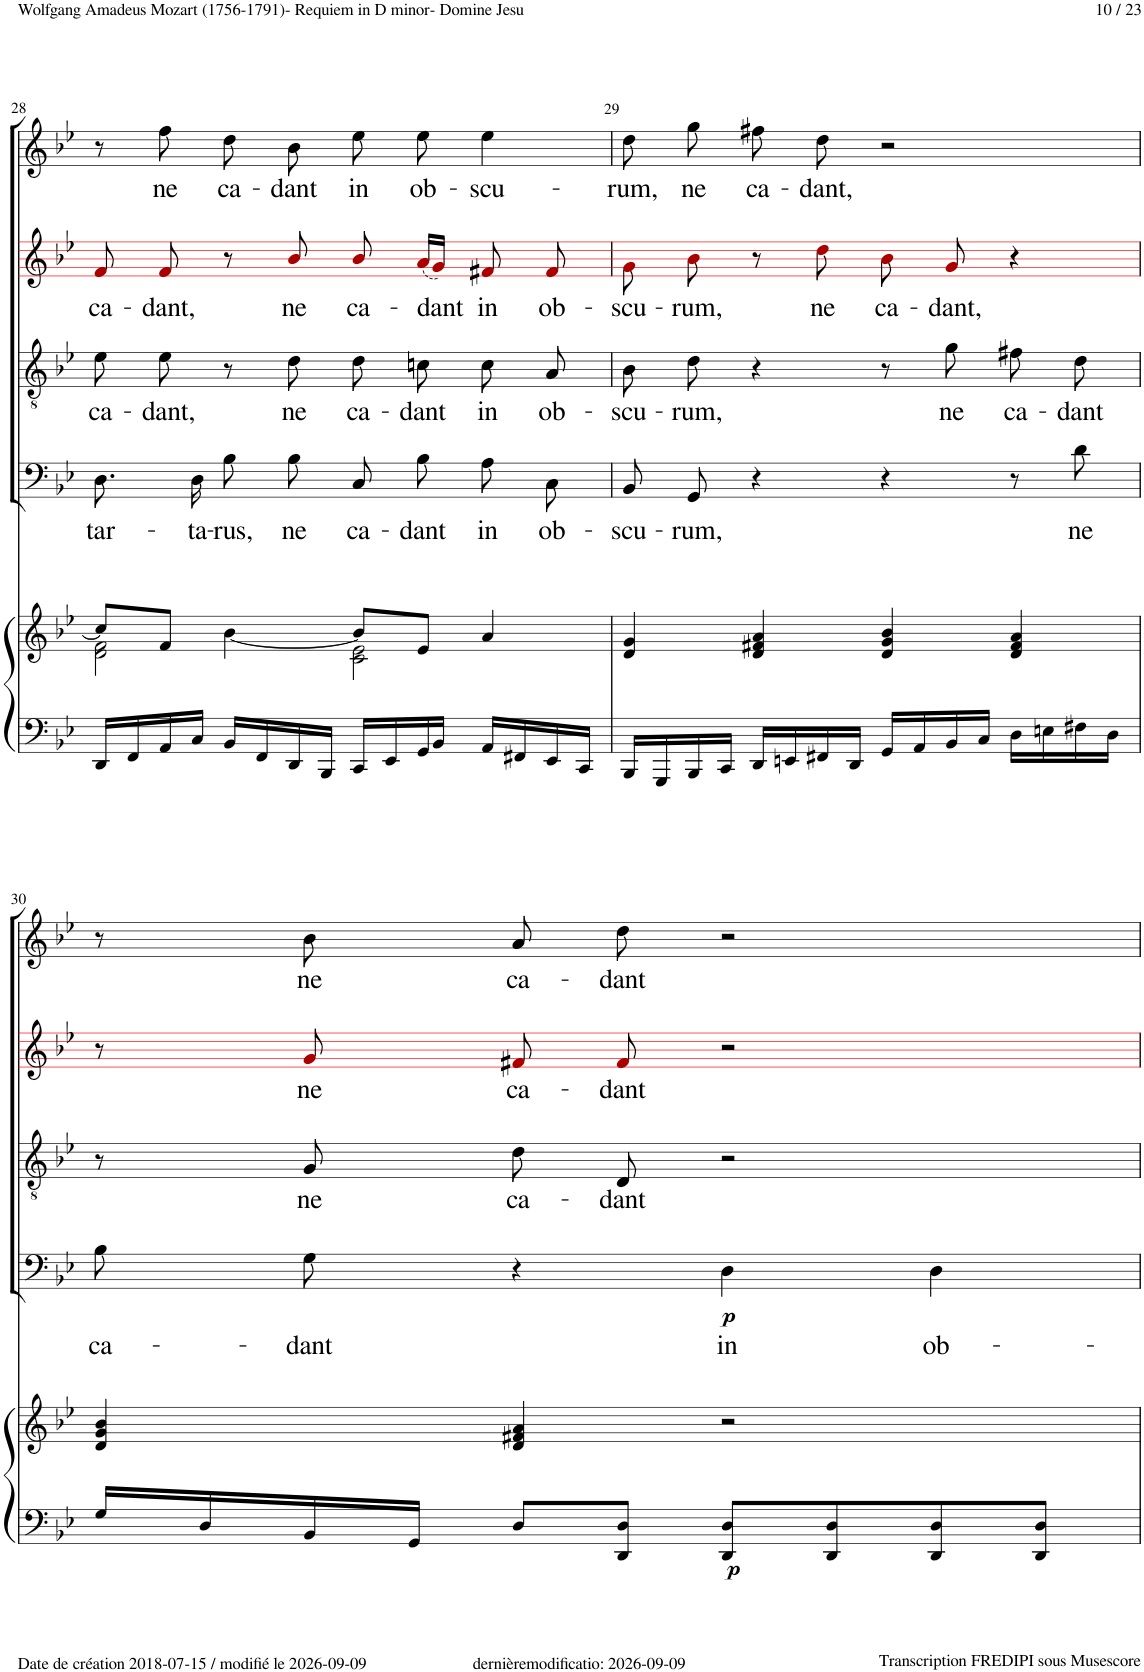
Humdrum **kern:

**kern	**kern	**dynam	**kern	**text	**dynam	**kern	**text	**kern	**text	**kern	**text
*part5	*part5	*part5	*part4	*part4	*part4	*part3	*part3	*part2	*part2	*part1	*part1
*staff6	*staff5	*staff5/6	*staff4	*staff4	*staff4	*staff3	*staff3	*staff2	*staff2	*staff1	*staff1
*I"Piano	*	*	*I"Bass	*	*	*I"Tenor	*	*I"Alto	*	*I"Soprano	*
*I'Pno	*	*	*	*	*	*	*	*	*	*	*
!!LO:PB:g=z
*clefF4	*clefG2	*	*clefF4	*	*	*clefGv2	*	*clefG2	*	*clefG2	*
*	*	*	*	*	*	*	*	*ITrd1c2	*	*	*
*k[b-e-]	*k[b-e-]	*	*k[b-e-]	*	*	*k[b-e-]	*	*k[b-e-]	*	*k[b-e-]	*
*M4/4	*M4/4	*	*M4/4	*	*	*M4/4	*	*M4/4	*	*M4/4	*
*met(c)	*met(c)	*	*met(c)	*	*	*met(c)	*	*met(c)	*	*met(c)	*
=28	=28	=28	=28	=28	=28	=28	=28	=28	=28	=28	=28
*	*^	*	*	*	*	*	*	*	*	*	*
!	!	!	!	!	!LO:LY:b	!	!	!LO:LY:b	!	!LO:LY:b	!	!
16DD/LL	8cc/L]	2d\ 2f\	.	8.D!\L	tar-	.	8e-!\L	ca-	8f!i/	ca-	8r	.
16FF/	.	.	.	.	.	.	.	.	.	.	.	.
!	!	!	!	!	!	!	!	!LO:LY:b	!	!LO:LY:b	!	!LO:LY:b
16AA/	8f/J	.	.	.	.	.	8e-!\J	-dant,	8f!i/	-dant,	8ff!\	ne
!	!	!	!	!	!LO:LY:b	!	!	!	!	!	!	!
16C/JJ	.	.	.	16D!\Jk	-ta-	.	.	.	.	.	.	.
!	!	!	!	!	!LO:LY:b	!	!	!	!	!	!	!LO:LY:b
16BB-/LL	[4b-\	.	.	8B-!\L	-rus,	.	8r	.	8r	.	8dd!\L	ca-
16FF/	.	.	.	.	.	.	.	.	.	.	.	.
!	!	!	!	!	!LO:LY:b	!	!	!LO:LY:b	!	!LO:LY:b	!	!LO:LY:b
16DD/	.	.	.	8B-!\J	ne	.	8d!\	ne	8b-!i/	ne	8b-!\J	-dant
16BBB-/JJ	.	.	.	.	.	.	.	.	.	.	.	.
!	!	!	!	!	!LO:LY:b	!	!	!LO:LY:b	!	!LO:LY:b	!	!LO:LY:b
16CC/LL	8b-/L]	2c\ 2e-\	.	8C!\L	ca-	.	8d!\L	ca-	8b-!i/	ca-	8ee-!\L	in
16EE-/	.	.	.	.	.	.	.	.	.	.	.	.
!	!	!	!	!	!LO:LY:b	!	!	!LO:LY:b	!	!LO:LY:b	!	!LO:LY:b
16GG/	8e-/J	.	.	8B-!\J	-dant	.	8cn!\J	-dant	(16a!i/LL	-dant	8ee-!\J	ob-
16BB-/JJ	.	.	.	.	.	.	.	.	16g!i/JJ)	.	.	.
!	!	!	!	!	!LO:LY:b	!	!	!LO:LY:b	!	!LO:LY:b	!	!LO:LY:b
16AA/LL	4a/	.	.	8A!\L	in	.	8c!\L	in	8f#X!i/	in	4ee-!\	-scu-
16FF#X/	.	.	.	.	.	.	.	.	.	.	.	.
!	!	!	!	!	!LO:LY:b	!	!	!LO:LY:b	!	!LO:LY:b	!	!
16EE-/	.	.	.	8C!\J	ob-	.	8A!\J	ob-	8f#!i/	ob-	.	.
16CC/JJ	.	.	.	.	.	.	.	.	.	.	.	.
*	*v	*v	*	*	*	*	*	*	*	*	*	*
=29	=29	=29	=29	=29	=29	=29	=29	=29	=29	=29	=29
!	!	!	!	!LO:LY:b	!	!	!LO:LY:b	!	!LO:LY:b	!	!LO:LY:b
16BBB-/LL	4d/ 4g/	.	8BB-!/L	-scu-	.	8B-!\L	-scu-	8g!i\	-scu-	8dd!\L	-rum,
16GGG/	.	.	.	.	.	.	.	.	.	.	.
!	!	!	!	!LO:LY:b	!	!	!LO:LY:b	!	!LO:LY:b	!	!LO:LY:b
16BBB-/	.	.	8GG!/J	-rum,	.	8d!\J	-rum,	8b-!i\	-rum,	8gg!\J	ne
16CC/JJ	.	.	.	.	.	.	.	.	.	.	.
!	!	!	!	!	!	!	!	!	!	!	!LO:LY:b
16DD/LL	4d/ 4f#X/ 4a/	.	4r	.	.	4r	.	8r	.	8ff#X!\L	ca-
16EEn/	.	.	.	.	.	.	.	.	.	.	.
!	!	!	!	!	!	!	!	!	!LO:LY:b	!	!LO:LY:b
16FF#X/	.	.	.	.	.	.	.	8dd!i\	ne	8dd!\J	-dant,
16DD/JJ	.	.	.	.	.	.	.	.	.	.	.
!	!	!	!	!	!	!	!	!	!LO:LY:b	!	!
16GG/LL	4d/ 4g/ 4b-/	.	4r	.	.	8r	.	8b-!i\	ca-	2r	.
16AA/	.	.	.	.	.	.	.	.	.	.	.
!	!	!	!	!	!	!	!LO:LY:b	!	!LO:LY:b	!	!
16BB-/	.	.	.	.	.	8g!\	ne	8g!i/	-dant,	.	.
16C/JJ	.	.	.	.	.	.	.	.	.	.	.
!	!	!	!	!	!	!	!LO:LY:b	!	!	!	!
16D\LL	4d/ 4f#/ 4a/	.	8r	.	.	8f#X!\L	ca-	4r	.	.	.
16En\	.	.	.	.	.	.	.	.	.	.	.
!	!	!	!	!LO:LY:b	!	!	!LO:LY:b	!	!	!	!
16F#X\	.	.	8d!\	ne	.	8d!\J	-dant	.	.	.	.
16D\JJ	.	.	.	.	.	.	.	.	.	.	.
!!LO:LB:g=z
=30	=30	=30	=30	=30	=30	=30	=30	=30	=30	=30	=30
!	!	!	!	!LO:LY:b	!	!	!	!	!	!	!
16G/LL	4d/ 4g/ 4b-/	.	8B-!\L	ca-	.	8r	.	8r	.	8r	.
16D/	.	.	.	.	.	.	.	.	.	.	.
!	!	!	!	!LO:LY:b	!	!	!LO:LY:b	!	!LO:LY:b	!	!LO:LY:b
16BB-/	.	.	8G!\J	-dant	.	8G!/	ne	8g!i/	ne	8b-!\	ne
16GG/JJ	.	.	.	.	.	.	.	.	.	.	.
!	!	!	!	!	!	!	!LO:LY:b	!	!LO:LY:b	!	!LO:LY:b
8D/L	4d/ 4f#X/ 4a/	.	4r	.	.	8d!/L	ca-	8f#X!i/	ca-	8a!\L	ca-
!	!	!	!	!	!	!	!LO:LY:b	!	!LO:LY:b	!	!LO:LY:b
8DD/ 8D/J	.	.	.	.	.	8D!/J	-dant	8f#!i/	-dant	8dd!\J	-dant
!	!	!LO:DY:b=2	!	!LO:LY:b	!LO:DY:b	!	!	!	!	!	!
8DD/ 8D/L	2r	p	4D!\	in	p	2r	.	2r	.	2r	.
8DD/ 8D/	.	.	.	.	.	.	.	.	.	.	.
!	!	!	!	!LO:LY:b	!	!	!	!	!	!	!
8DD/ 8D/	.	.	4D!\	ob-	.	.	.	.	.	.	.
8DD/ 8D/J	.	.	.	.	.	.	.	.	.	.	.
=	=	=	=	=	=	=	=	=	=	=	=
*-	*-	*-	*-	*-	*-	*-	*-	*-	*-	*-	*-
